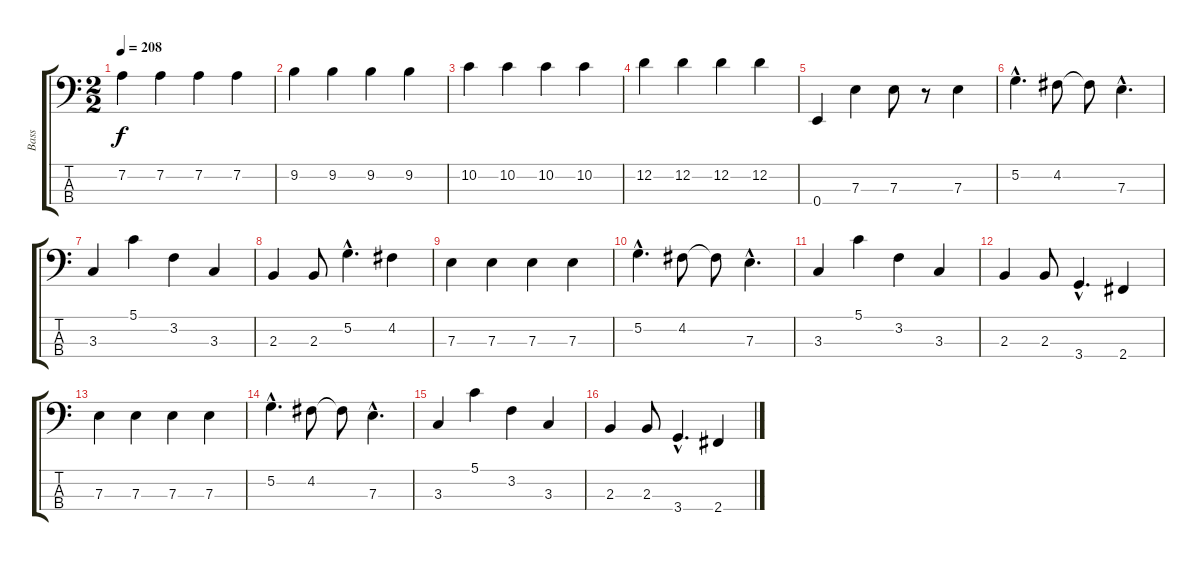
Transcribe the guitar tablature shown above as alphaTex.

\track ("Bass" "Bass") {instrument electricbassfinger}
\staff {score tabs}
\tuning (G2 D2 A1 E1) {hide}
\ts (2 2)
\tempo 208
\clef f4
\ks c
7.2.4{dy f} 7.2.4 7.2.4 7.2.4 |
9.2.4 9.2.4 9.2.4 9.2.4 |
10.2.4 10.2.4 10.2.4 10.2.4 |
12.2.4 12.2.4 12.2.4 12.2.4 |
0.4.4 7.3.4 7.3.8 r.8 7.3.4 |
5.2{hac}.4{d} 4.2.8 4.2{t}.8 7.3{hac}.4{d} |
3.3.4 5.1.4 3.2.4 3.3.4 |
2.3.4 2.3.8 5.2{hac}.4{d} 4.2.4 |
7.3.4 7.3.4 7.3.4 7.3.4 |
5.2{hac}.4{d} 4.2.8 4.2{t}.8 7.3{hac}.4{d} |
3.3.4 5.1.4 3.2.4 3.3.4 |
2.3.4 2.3.8 3.4{hac}.4{d} 2.4.4 |
7.3.4 7.3.4 7.3.4 7.3.4 |
5.2{hac}.4{d} 4.2.8 4.2{t}.8 7.3{hac}.4{d} |
3.3.4 5.1.4 3.2.4 3.3.4 |
2.3.4 2.3.8 3.4{hac}.4{d} 2.4.4
